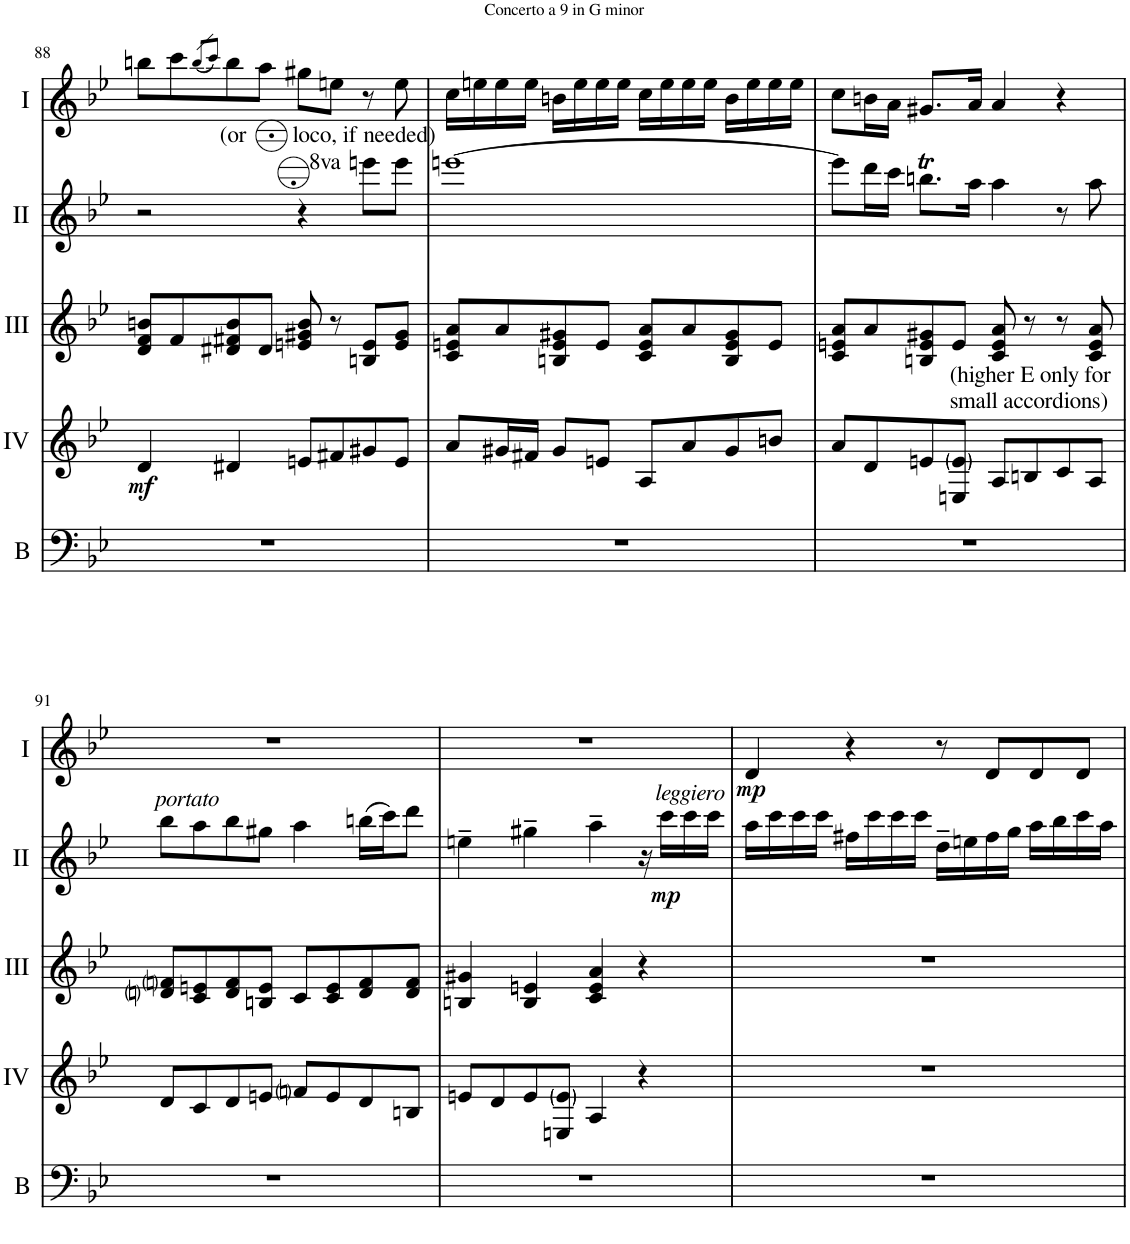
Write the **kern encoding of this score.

**kern	**kern	**dynam	**kern	**kern	**dynam	**kern	**dynam
*part5	*part4	*part4	*part3	*part2	*part2	*part1	*part1
*staff5	*staff4	*staff4	*staff3	*staff2	*staff2	*staff1	*staff1
*I"Bass	*I"Acc. 4	*	*I"Acc. 3	*I"Acc. 2	*	*I"Acc. 1	*
*I'B	*	*	*	*	*	*	*
!!LO:PB:g=z
*clefF4	*clefG2	*	*clefG2	*clefG2	*	*clefG2	*
*Trd7c12	*Trd7c12	*	*	*	*	*	*
*k[b-e-]	*k[b-e-]	*	*k[b-e-]	*k[b-e-]	*	*k[b-e-]	*
*M4/4	*M4/4	*	*M4/4	*M4/4	*	*M4/4	*
*met(c)	*met(c)	*	*met(c)	*met(c)	*	*met(c)	*
=88	=88	=88	=88	=88	=88	=88	=88
!	!	!LO:DY:b	!	!	!	!	!
1r	4d/	mf	8d/ 8f/ 8bn/L	2r	.	8bbn\L	.
.	.	.	8f/	.	.	8ccc\	.
.	.	.	.	.	.	(8qbb/L	.
.	.	.	.	.	.	8qccc/J)	.
.	4d#X/	.	8d#X/ 8f#X/ 8b/	.	.	8bb\	.
.	.	.	8d#/J	.	.	8aa\J	.
.	8en/L	.	8en/ 8g#X/ 8b/	4r	.	8gg#X\L	.
.	8f#X/	.	8r	.	.	8een\J	.
!	!	!	!	!LO:TX:a:t=(or        loco, if needed)	!	!	!
!	!	!	!	!LO:TX:a:t=8va	!	!	!
.	8g#X/	.	8Bn/ 8e/L	8eeen\L	.	8r	.
.	8e/J	.	8e/ 8g#/J	8eee\J	.	8ee\	.
=89	=89	=89	=89	=89	=89	=89	=89
1r	8a/L	.	8c/ 8en/ 8a/L	[1eeen	.	16cc\LL	.
.	.	.	.	.	.	16een\	.
.	16g#X/L	.	8a/	.	.	16ee\	.
.	16f#X/JJ	.	.	.	.	16ee\JJ	.
.	8g#/L	.	8Bn/ 8e/ 8g#X/	.	.	16bn\LL	.
.	.	.	.	.	.	16ee\	.
.	8en/J	.	8e/J	.	.	16ee\	.
.	.	.	.	.	.	16ee\JJ	.
.	8A/L	.	8c/ 8e/ 8a/L	.	.	16cc\LL	.
.	.	.	.	.	.	16ee\	.
.	8a/	.	8a/	.	.	16ee\	.
.	.	.	.	.	.	16ee\JJ	.
.	8g#/	.	8B/ 8e/ 8g#/	.	.	16b\LL	.
.	.	.	.	.	.	16ee\	.
.	8bn/J	.	8e/J	.	.	16ee\	.
.	.	.	.	.	.	16ee\JJ	.
=90	=90	=90	=90	=90	=90	=90	=90
1r	8a/L	.	8c/ 8en/ 8a/L	8eee\L]	.	8cc\L	.
.	8d/	.	8a/	16ddd\L	.	16bn\L	.
.	.	.	.	16ccc\JJ	.	16a\JJ	.
.	8en/	.	8Bn/ 8e/ 8g#X/	8.bbnt\L	.	8.g#X/L	.
!	!LO:TX:a:t=(higher E only for	!	!	!	!	!	!
!	!LO:TX:a:t=small accordions)	!	!	!	!	!	!
.	8En/ 8e/J	.	8e/J	.	.	.	.
.	.	.	.	16aa\Jk	.	16a/Jk	.
.	8A/L	.	8c/ 8e/ 8a/	4aa\	.	4a/	.
.	8Bn/	.	8r	.	.	.	.
.	8c/	.	8r	8r	.	4r	.
.	8A/J	.	8c/ 8e/ 8a/	8aa\	.	.	.
!!LO:LB:g=z
=91	=91	=91	=91	=91	=91	=91	=91
!	!	!	!	!LO:TX:a:i:t=portato	!	!	!
1r	8d/L	.	8dni/ 8fni/L	8bb-\L	.	1r	.
.	8c/	.	8c/ 8en/	8aa\	.	.	.
.	8d/	.	8d/ 8f/	8bb-\	.	.	.
.	8en/J	.	8Bn/ 8e/J	8gg#X\J	.	.	.
.	8fni/L	.	8c/L	4aa\	.	.	.
.	8e/	.	8c/ 8e/	.	.	.	.
.	8d/	.	8d/ 8f/	(16bbn\LL	.	.	.
.	.	.	.	16ccc\J)	.	.	.
.	8Bn/J	.	8d/ 8f/J	8ddd\J	.	.	.
=92	=92	=92	=92	=92	=92	=92	=92
1r	8en/L	.	4Bn/ 4g#X/	4een~\	.	1r	.
.	8d/	.	.	.	.	.	.
.	8e/	.	4B/ 4en/	4gg#X~\	.	.	.
.	8En/ 8e/J	.	.	.	.	.	.
.	4A/	.	4c/ 4e/ 4a/	4aa~\	.	.	.
.	4r	.	4r	16r	.	.	.
!	!	!	!	!LO:TX:a:i:t=leggiero	!	!	!
!	!	!	!	!	!LO:DY:b	!	!
.	.	.	.	16ccc\LL	mp	.	.
.	.	.	.	16ccc\	.	.	.
.	.	.	.	16ccc\JJ	.	.	.
=93	=93	=93	=93	=93	=93	=93	=93
!	!	!	!	!	!	!	!LO:DY:b
1r	1r	.	1r	16aa\LL	.	4d/	mp
.	.	.	.	16ccc\	.	.	.
.	.	.	.	16ccc\	.	.	.
.	.	.	.	16ccc\JJ	.	.	.
.	.	.	.	16ff#X\LL	.	4r	.
.	.	.	.	16ccc\	.	.	.
.	.	.	.	16ccc\	.	.	.
.	.	.	.	16ccc\JJ	.	.	.
.	.	.	.	16dd~\LL	.	8r	.
.	.	.	.	16een\	.	.	.
.	.	.	.	16ff#\	.	8d/L	.
.	.	.	.	16gg\JJ	.	.	.
.	.	.	.	16aa\LL	.	8d/	.
.	.	.	.	16bb-\	.	.	.
.	.	.	.	16ccc\	.	8d/J	.
.	.	.	.	16aa\JJ	.	.	.
=	=	=	=	=	=	=	=
*-	*-	*-	*-	*-	*-	*-	*-
